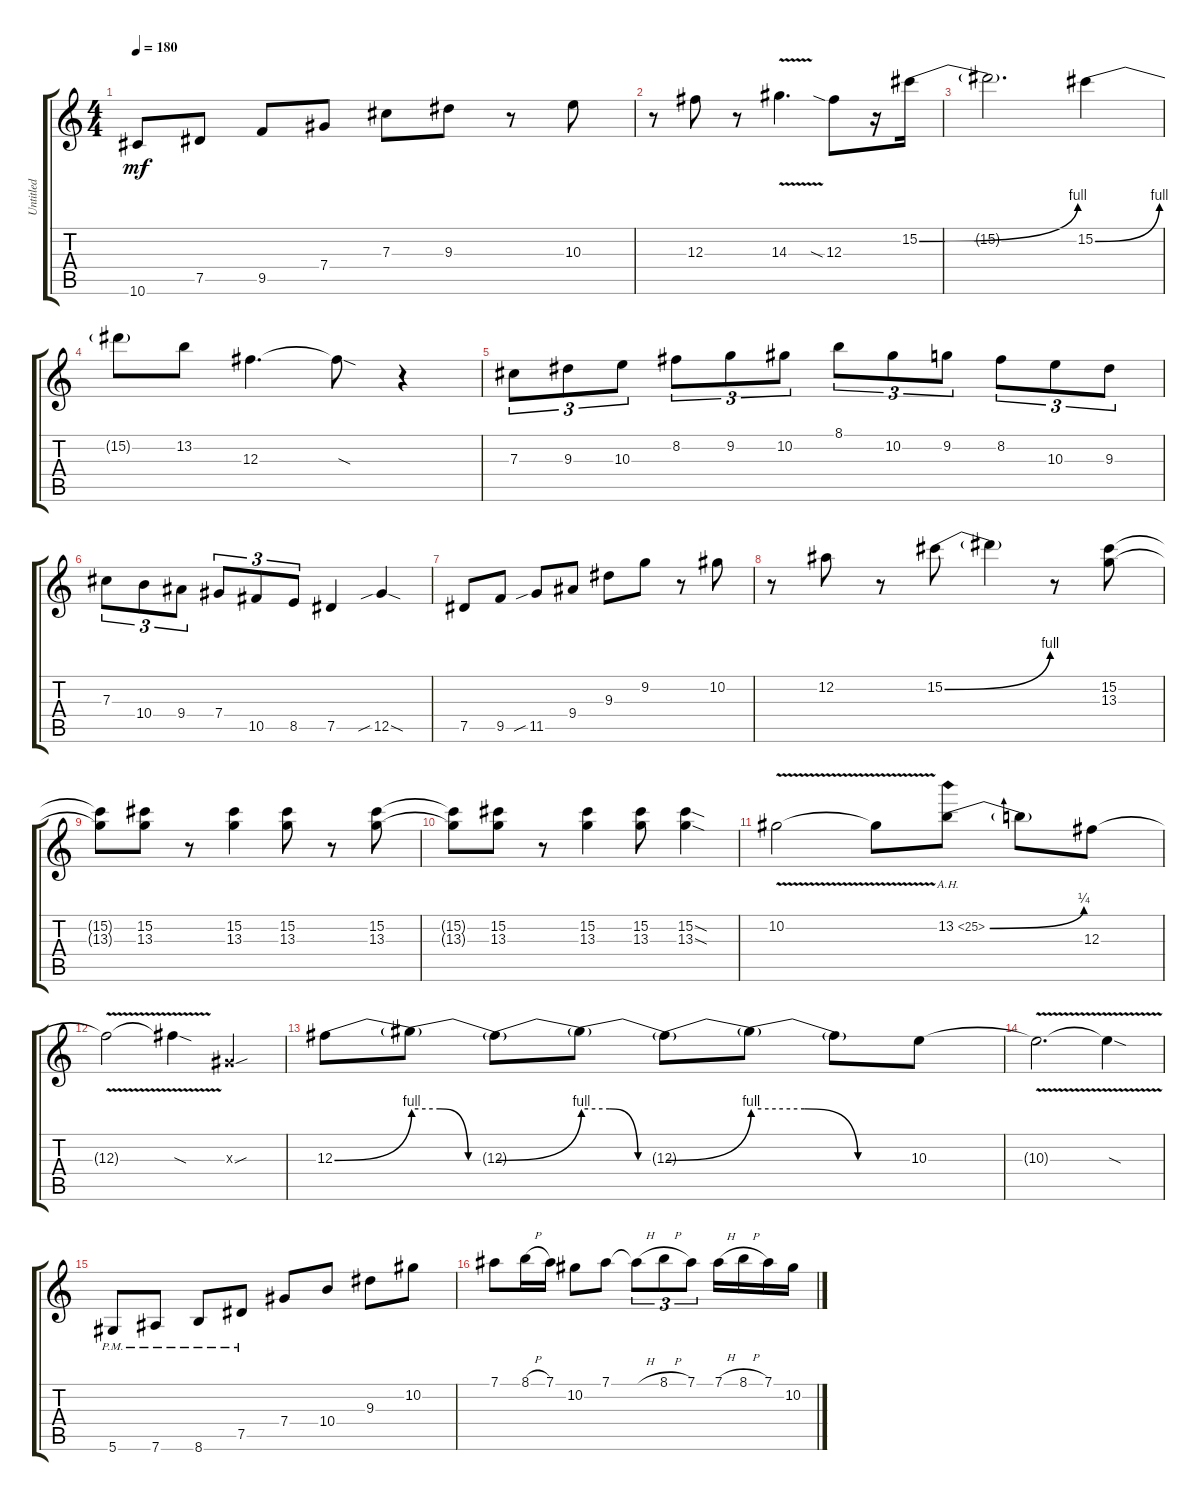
\track ("Untitled" "Untitled") {instrument distortionguitar}
\staff {score tabs}
\tuning (Eb4 Bb3 Gb3 Db3 Ab2 Eb2) {hide}
\ts (4 4)
\tempo 180
\clef g2
\ks c
10.6.8{dy mf} 7.5.8 9.5.8 7.4.8 7.3.8 9.3.8 r.8 10.3.8 |
r.8 12.3.8 r.8 14.3{v}.4{d} 12.3{sia}.8 r.16 15.2{be (bend 0 0 60 4)}.16 |
15.2{t}.2{d} 15.2{be (bend 0 0 60 4)}.4 |
15.2{t}.8 13.2.8 12.3.4{d} 12.3{sod t}.8 r.4 |
7.3.8{tu (3 2)} 9.3.8{tu (3 2)} 10.3.8{tu (3 2)} 8.2.8{tu (3 2)} 9.2.8{tu (3 2)} 10.2.8{tu (3 2)} 8.1.8{tu (3 2)} 10.2.8{tu (3 2)} 9.2.8{tu (3 2)} 8.2.8{tu (3 2)} 10.3.8{tu (3 2)} 9.3.8{tu (3 2)} |
7.3.8{tu (3 2)} 10.4.8{tu (3 2)} 9.4.8{tu (3 2)} 7.4.8{tu (3 2)} 10.5.8{tu (3 2)} 8.5.8{tu (3 2)} 7.5.4 12.5{sib sod}.4 |
7.5.8 9.5.8 11.5{sib}.8 9.4.8 9.3.8 9.2.8 r.8 10.2.8 |
r.8 12.2.8 r.8 15.2{be (bend 0 0 60 4)}.8 15.2{t}.4 r.8 (15.2 13.3).8 |
(15.2{t} 13.3{t}).8 (15.2 13.3).8 r.8 (15.2 13.3).4 (15.2 13.3).8 r.8 (15.2 13.3).8 |
(15.2{t} 13.3{t}).8 (15.2 13.3).8 r.8 (15.2 13.3).4 (15.2 13.3).8 (15.2{sod} 13.3{sod}).4 |
10.2{v}.2 10.2{t}.8 13.2{be (bend 0 0 60 1) ah 12}.8 13.2{t}.8 12.3.8 |
12.3{v t}.2 12.3{sod t}.4 2.3{sou x}.4 |
12.3{be (bend 0 0 60 4)}.8 12.3{be (custom 0 4 20 4 40 0 60 0) t}.8 12.3{be (bend 0 0 60 4) t}.8 12.3{be (custom 0 4 20 4 40 0 60 0) t}.8 12.3{be (bend 0 0 60 4) t}.8 12.3{be (custom 0 4 20 4 40 0 60 0) t}.8 12.3{t}.8 10.3.8 |
10.3{v t}.2{d} 10.3{sod t}.4 |
5.6{pm}.8 7.6{pm}.8 8.6{pm}.8 7.5{pm}.8 7.4.8 10.4.8 9.3.8 10.2.8 |
7.1.8 8.1{h}.16 7.1.16 10.2.8 7.1.8 7.1{h t}.8{tu (3 2)} 8.1{h}.8{tu (3 2)} 7.1.8{tu (3 2)} 7.1{h}.16 8.1{h}.16 7.1.16 10.2.16
